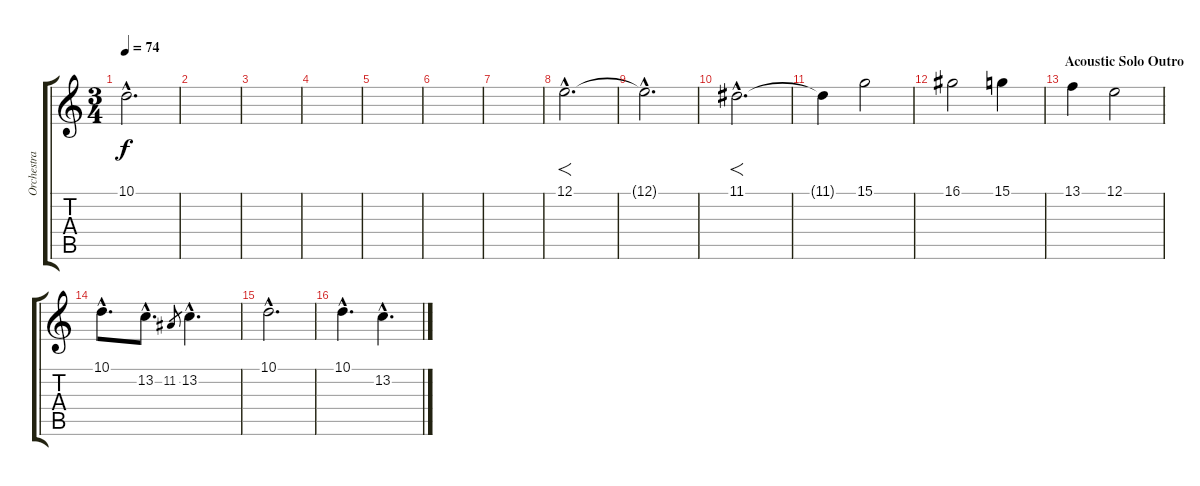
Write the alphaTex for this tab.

\track ("Orchestra" "Orchestra") {instrument stringensemble1}
\staff {score tabs}
\tuning (E4 B3 G3 D3 A2 E2) {hide}
\ts (3 4)
\tempo 74
\clef g2
\ks c
10.1{hac t}.2{d dy f} |
|
|
|
|
|
|
12.1{hac}.2{f d} |
12.1{hac t}.2{d} |
11.1{hac}.2{f d} |
11.1{t}.4 15.1.2 |
16.1.2 15.1.4 |
\section ("" "Acoustic Solo Outro")
13.1.4 12.1.2 |
10.1{hac}.8{d} 13.2{hac}.8{d} 11.2.8{gr} 13.2{hac}.4{d} |
10.1{hac}.2{d} |
10.1{hac}.4{d} 13.2{hac}.4{d}
